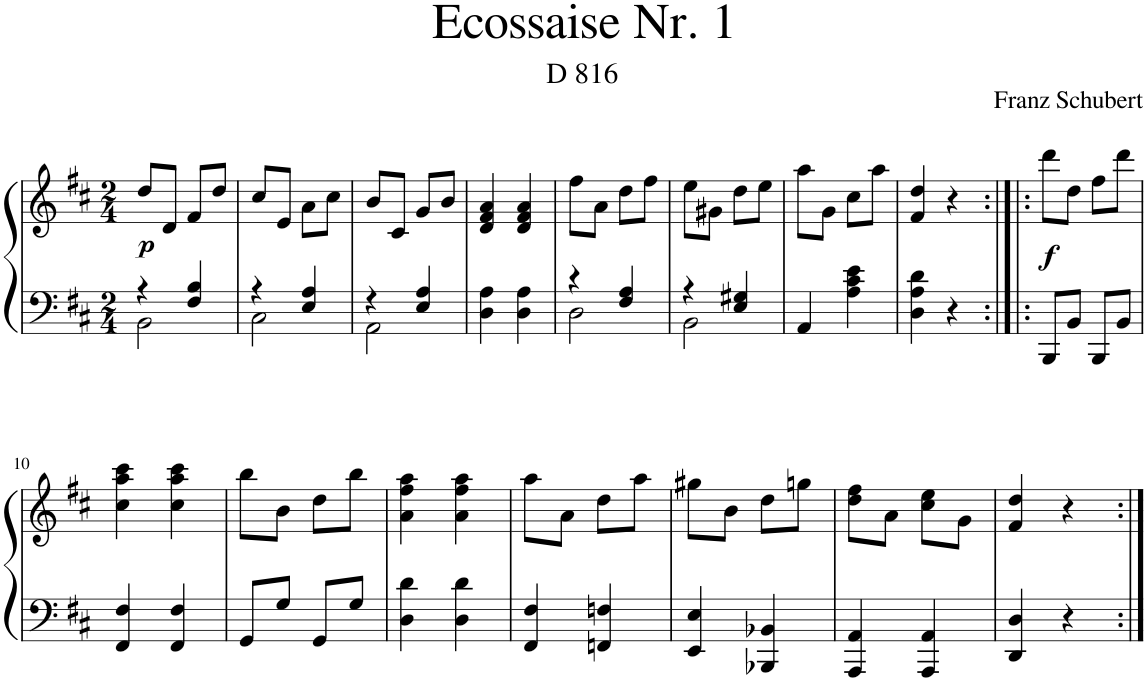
**kern	**kern	**dynam
*part1	*part1	*part1
*staff2	*staff1	*staff1/2
*I"Piano	*	*
*I'Pno.	*	*
*clefF4	*clefG2	*
*k[f#c#]	*k[f#c#]	*
*M2/4	*M2/4	*
=1	=1	=1
*^	*	*
!	!	!	!LO:DY:b
4r	2BB\	8dd/L	p
.	.	8d/J	.
4F#/ 4B/	.	8f#/L	.
.	.	8dd/J	.
=2	=2	=2	=2
4r	2C#\	8cc#/L	.
.	.	8e/J	.
4E/ 4A/	.	8a\L	.
.	.	8cc#\J	.
=3	=3	=3	=3
4r	2AA\	8b/L	.
.	.	8c#/J	.
4E/ 4A/	.	8g/L	.
.	.	8b/J	.
*v	*v	*	*
=4	=4	=4
4D\ 4A\	4d/ 4f#/ 4a/	.
4D\ 4A\	4d/ 4f#/ 4a/	.
=5	=5	=5
*^	*	*
4r	2D\	8ff#\L	.
.	.	8a\J	.
4F#/ 4A/	.	8dd\L	.
.	.	8ff#\J	.
=6	=6	=6	=6
4r	2BB\	8ee\L	.
.	.	8g#X\J	.
4E/ 4G#X/	.	8dd\L	.
.	.	8ee\J	.
*v	*v	*	*
=7	=7	=7
4AA/	8aa\L	.
.	8g\J	.
4A\ 4c#\ 4e\	8cc#\L	.
.	8aa\J	.
=8	=8	=8
4D\ 4A\ 4d\	4f#/ 4dd/	.
4r	4r	.
=9:|!|:	=9:|!|:	=9:|!|:
!	!	!LO:DY:b
8BBB/L	8ddd\L	f
8BB/J	8dd\J	.
8BBB/L	8ff#\L	.
8BB/J	8ddd\J	.
!!LO:LB:g=z
=10	=10	=10
4FF#/ 4F#/	4cc#\ 4aa\ 4ccc#\	.
4FF#/ 4F#/	4cc#\ 4aa\ 4ccc#\	.
=11	=11	=11
8GG/L	8bb\L	.
8G/J	8b\J	.
8GG/L	8dd\L	.
8G/J	8bb\J	.
=12	=12	=12
4D\ 4d\	4a\ 4ff#\ 4aa\	.
4D\ 4d\	4a\ 4ff#\ 4aa\	.
=13	=13	=13
4FF#/ 4F#/	8aa\L	.
.	8a\J	.
4FFn/ 4Fn/	8dd\L	.
.	8aa\J	.
=14	=14	=14
4EE/ 4E/	8gg#X\L	.
.	8b\J	.
4BBB-X/ 4BB-X/	8dd\L	.
.	8ggn\J	.
=15	=15	=15
4AAA/ 4AA/	8dd\ 8ff#\L	.
.	8a\J	.
4AAA/ 4AA/	8cc#\ 8ee\L	.
.	8g\J	.
=16	=16	=16
4DD/ 4D/	4f#/ 4dd/	.
4r	4r	.
=:|!	=:|!	=:|!
*-	*-	*-
